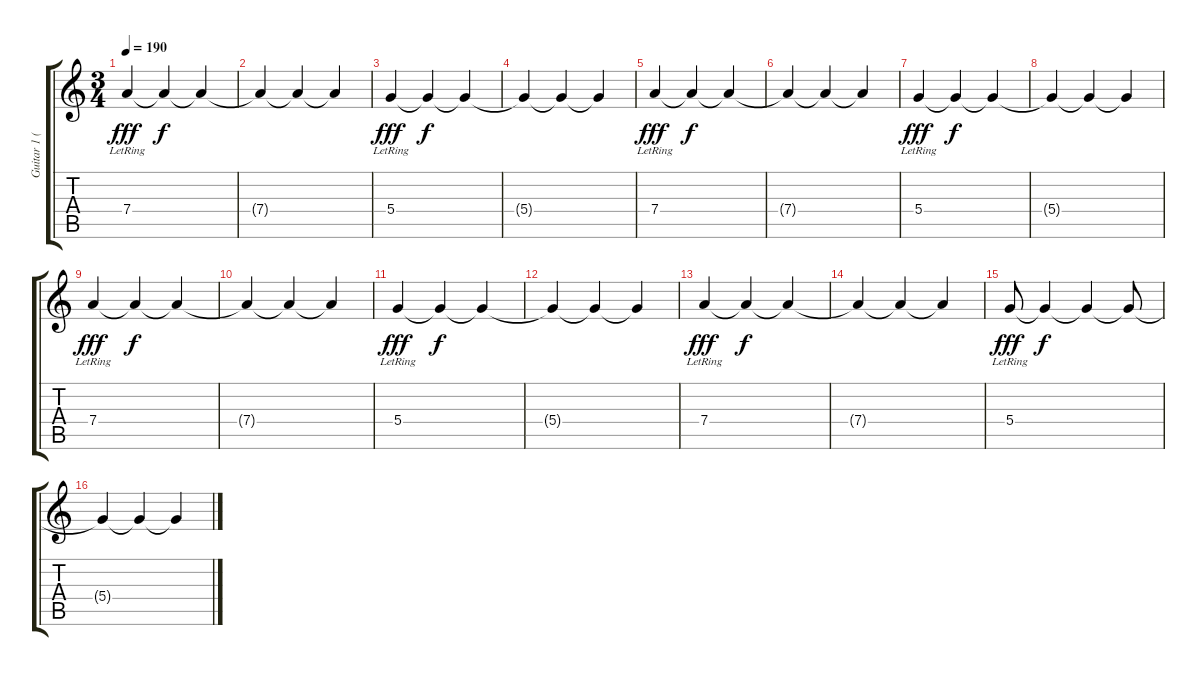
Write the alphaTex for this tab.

\track ("Guitar 1 (Disto)" "Guitar 1 (") {instrument distortionguitar}
\staff {score tabs}
\tuning (E4 B3 G3 D3 A2 E2) {hide}
\ts (3 4)
\tempo 190
\clef g2
\ks c
7.4{lr}.4{dy fff} 7.4{t}.4{dy f} 7.4{t}.4 |
7.4{t}.4 7.4{t}.4 7.4{t}.4 |
5.4{lr}.4{dy fff volume 11} 5.4{t}.4{dy f} 5.4{t}.4 |
5.4{t}.4 5.4{t}.4 5.4{t}.4 |
7.4{lr}.4{dy fff} 7.4{t}.4{dy f} 7.4{t}.4 |
7.4{t}.4 7.4{t}.4 7.4{t}.4 |
5.4{lr}.4{dy fff volume 13} 5.4{t}.4{dy f} 5.4{t}.4 |
5.4{t}.4 5.4{t}.4 5.4{t}.4 |
7.4{lr}.4{dy fff} 7.4{t}.4{dy f} 7.4{t}.4 |
7.4{t}.4 7.4{t}.4 7.4{t}.4 |
5.4{lr}.4{dy fff volume 14} 5.4{t}.4{dy f} 5.4{t}.4 |
5.4{t}.4 5.4{t}.4 5.4{t}.4 |
7.4{lr}.4{dy fff} 7.4{t}.4{dy f} 7.4{t}.4 |
7.4{t}.4 7.4{t}.4 7.4{t}.4 |
5.4{lr}.8{dy fff volume 16} 5.4{t}.4{dy f} 5.4{t}.4 5.4{t}.8 |
5.4{t}.4 5.4{t}.4 5.4{t}.4
